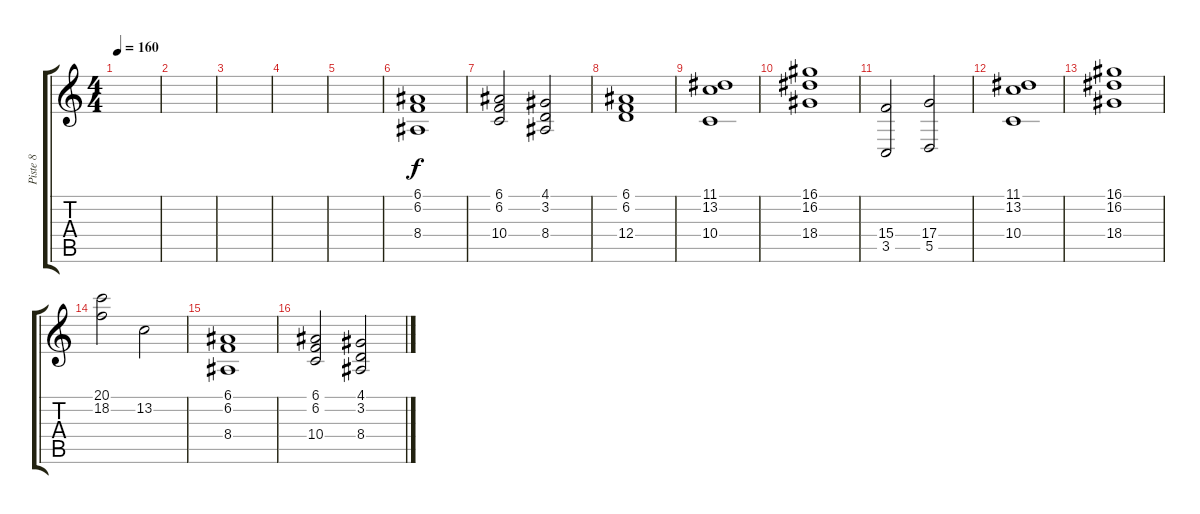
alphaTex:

\track ("Piste 8" "Piste 8") {instrument lead1square}
\staff {score tabs}
\tuning (E4 B3 G3 D3 A2 E2) {hide}
\ts (4 4)
\tempo 160
\clef g2
\ks c
|
|
|
|
|
(6.1 6.2 8.4).1 |
(6.1 6.2 10.4).2 (4.1 3.2 8.4).2 |
(6.1 6.2 12.4).1 |
(11.1 13.2 10.4).1 |
(16.1 16.2 18.4).1 |
(15.4 3.5).2 (17.4 5.5).2 |
(11.1 13.2 10.4).1 |
(16.1 16.2 18.4).1 |
(20.1 18.2).2 13.2.2 |
(6.1 6.2 8.4).1 |
(6.1 6.2 10.4).2 (4.1 3.2 8.4).2
